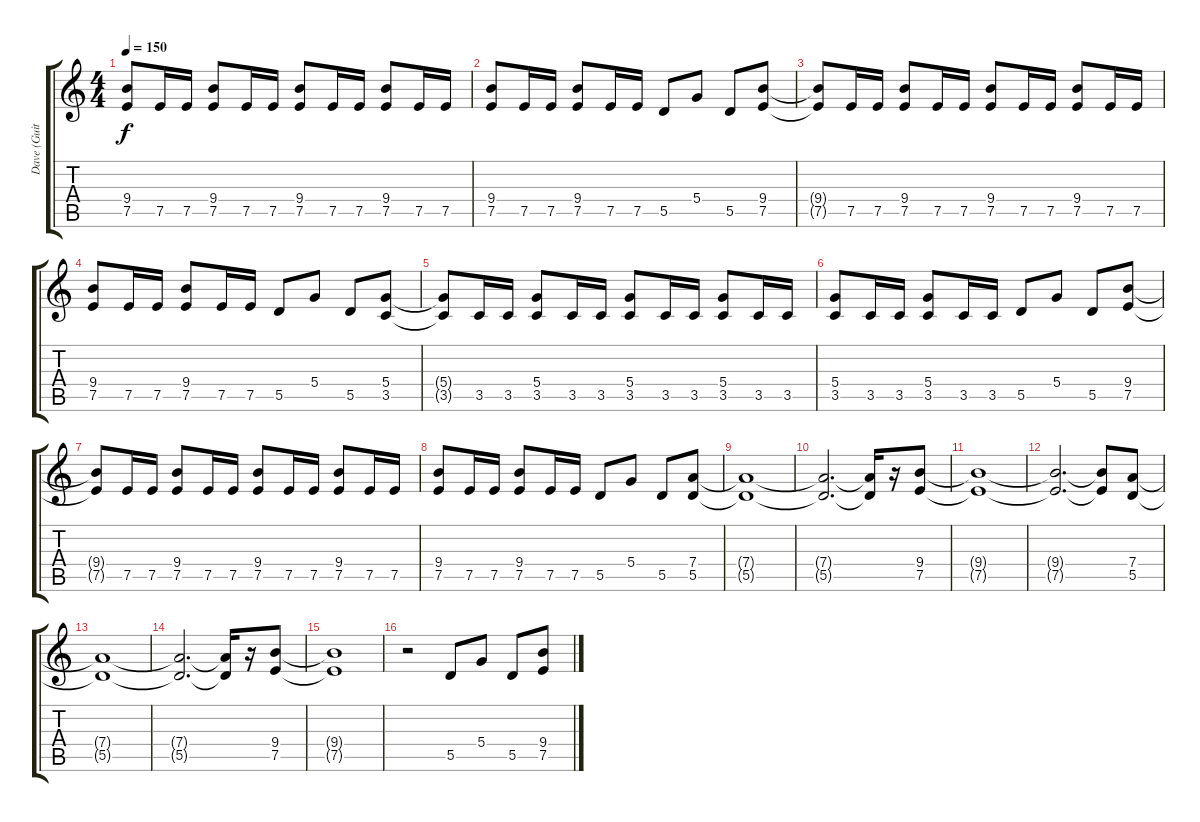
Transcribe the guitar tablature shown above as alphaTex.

\track ("Dave (Guitar 1)" "Dave (Guit") {instrument distortionguitar}
\staff {score tabs}
\tuning (E4 B3 G3 D3 A2 E2) {hide}
\ts (4 4)
\tempo 150
\clef g2
\ks c
(9.4{t} 7.5{t}).8{dy f} 7.5.16 7.5.16 (9.4 7.5).8 7.5.16 7.5.16 (9.4 7.5).8 7.5.16 7.5.16 (9.4 7.5).8 7.5.16 7.5.16 |
(9.4 7.5).8 7.5.16 7.5.16 (9.4 7.5).8 7.5.16 7.5.16 5.5.8 5.4.8 5.5.8 (9.4 7.5).8 |
(9.4{t} 7.5{t}).8 7.5.16 7.5.16 (9.4 7.5).8 7.5.16 7.5.16 (9.4 7.5).8 7.5.16 7.5.16 (9.4 7.5).8 7.5.16 7.5.16 |
(9.4 7.5).8 7.5.16 7.5.16 (9.4 7.5).8 7.5.16 7.5.16 5.5.8 5.4.8 5.5.8 (5.4 3.5).8 |
(5.4{t} 3.5{t}).8 3.5.16 3.5.16 (5.4 3.5).8 3.5.16 3.5.16 (5.4 3.5).8 3.5.16 3.5.16 (5.4 3.5).8 3.5.16 3.5.16 |
(5.4 3.5).8 3.5.16 3.5.16 (5.4 3.5).8 3.5.16 3.5.16 5.5.8 5.4.8 5.5.8 (9.4 7.5).8 |
(9.4{t} 7.5{t}).8 7.5.16 7.5.16 (9.4 7.5).8 7.5.16 7.5.16 (9.4 7.5).8 7.5.16 7.5.16 (9.4 7.5).8 7.5.16 7.5.16 |
(9.4 7.5).8 7.5.16 7.5.16 (9.4 7.5).8 7.5.16 7.5.16 5.5.8 5.4.8 5.5.8 (7.4 5.5).8 |
(7.4{t} 5.5{t}).1 |
(7.4{t} 5.5{t}).2{d} (7.4{t} 5.5{t}).16 r.16 (9.4 7.5).8 |
(9.4{t} 7.5{t}).1 |
(9.4{t} 7.5{t}).2{d} (9.4{t} 7.5{t}).8 (7.4 5.5).8 |
(7.4{t} 5.5{t}).1 |
(7.4{t} 5.5{t}).2{d} (7.4{t} 5.5{t}).16 r.16 (9.4 7.5).8 |
(9.4{t} 7.5{t}).1 |
r.2 5.5.8 5.4.8 5.5.8 (9.4 7.5).8
